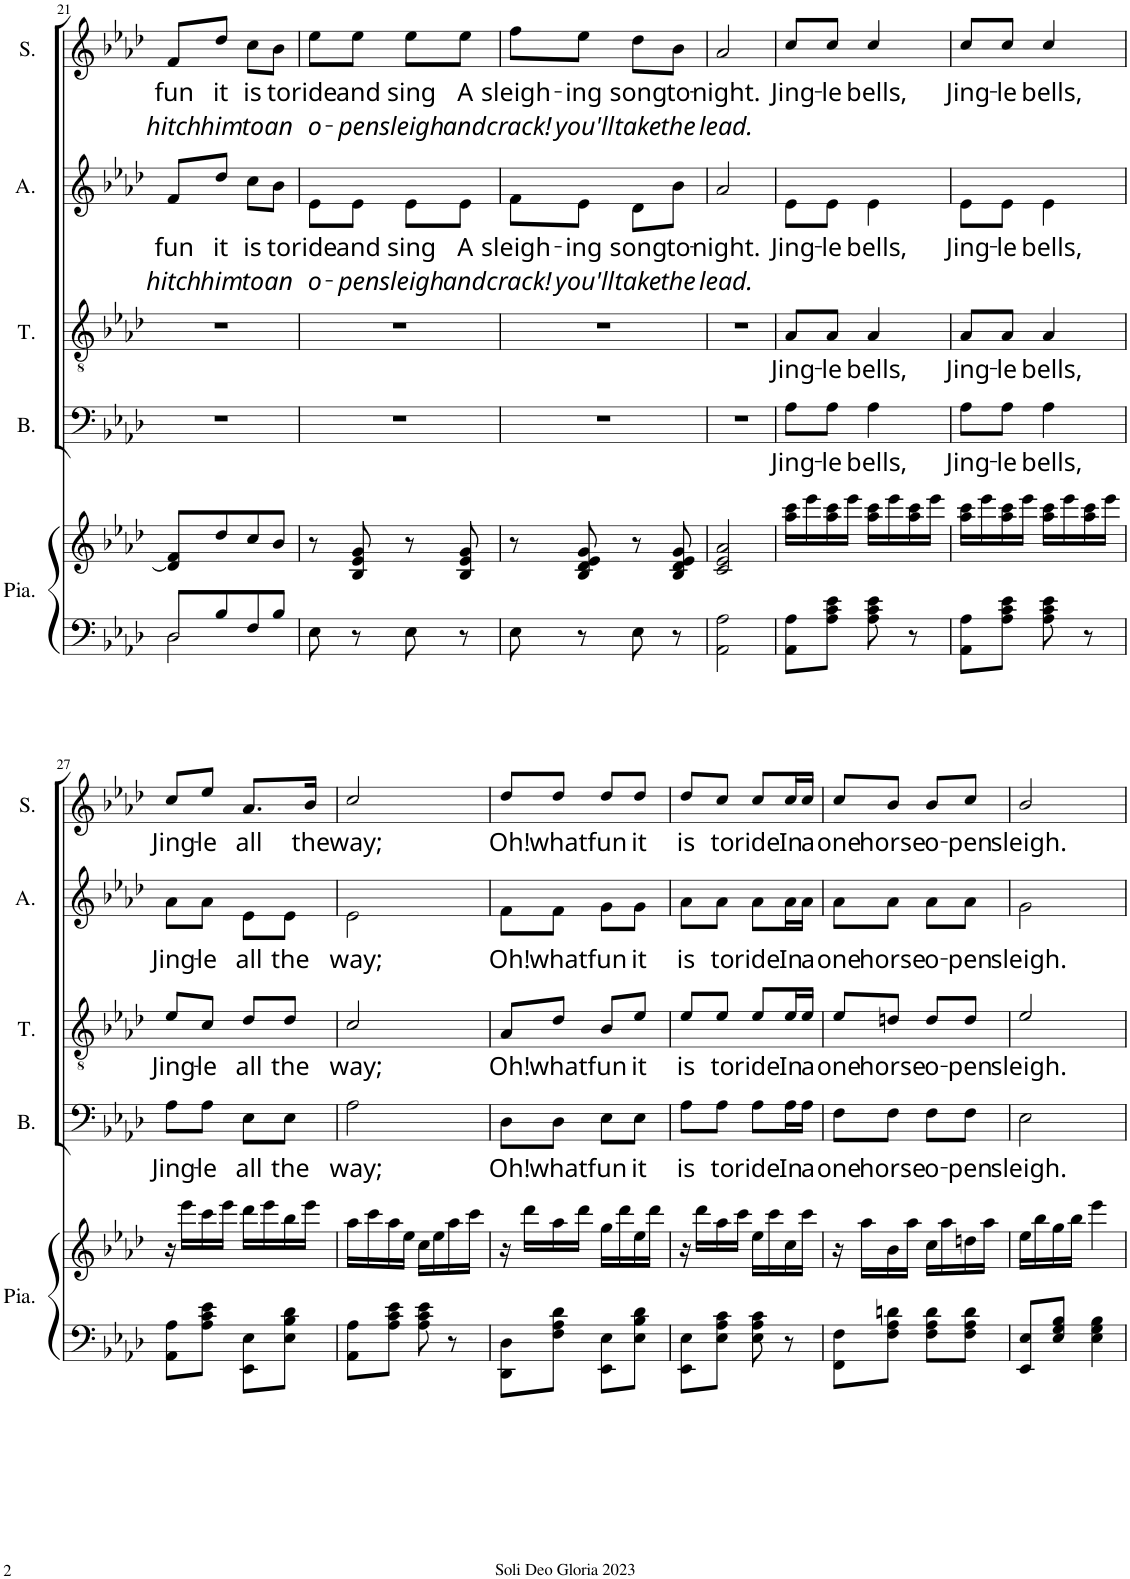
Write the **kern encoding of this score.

**kern	**kern	**kern	**text	**kern	**text	**kern	**text	**text	**kern	**text	**text
*part5	*part5	*part4	*part4	*part3	*part3	*part2	*part2	*part2	*part1	*part1	*part1
*staff6	*staff5	*staff4	*staff4	*staff3	*staff3	*staff2	*staff2	*staff2	*staff1	*staff1	*staff1
*I"Piano	*	*I"Bass	*	*I"Tenor	*	*I"Alto	*	*	*I"Soprano	*	*
*I'Pia.	*	*I'B.	*	*I'T.	*	*I'A.	*	*	*I'S.	*	*
!!LO:PB:g=z
*clefF4	*clefG2	*clefF4	*	*clefGv2	*	*clefG2	*	*	*clefG2	*	*
*k[b-e-a-d-]	*k[b-e-a-d-]	*k[b-e-a-d-]	*	*k[b-e-a-d-]	*	*k[b-e-a-d-]	*	*	*k[b-e-a-d-]	*	*
*M2/4	*M2/4	*M2/4	*	*M2/4	*	*M2/4	*	*	*M2/4	*	*
=21	=21	=21	=21	=21	=21	=21	=21	=21	=21	=21	=21
*^	*	*	*	*	*	*	*	*	*	*	*
!	!	!	!	!	!	!	!	!LO:LY:b	!LO:LY:b	!	!LO:LY:b	!LO:LY:b
8D-/L	2D-\	8d-/] 8f/L	2r	.	2r	.	8f/L	fun	hitch	8f/L	fun	hitch
!	!	!	!	!	!	!	!	!LO:LY:b	!LO:LY:b	!	!LO:LY:b	!LO:LY:b
8B-/	.	8dd-/	.	.	.	.	8dd-/J	it	him	8dd-/J	it	him
!	!	!	!	!	!	!	!	!LO:LY:b	!LO:LY:b	!	!LO:LY:b	!LO:LY:b
8F/	.	8cc/	.	.	.	.	8cc\L	is	to	8cc\L	is	to
!	!	!	!	!	!	!	!	!LO:LY:b	!LO:LY:b	!	!LO:LY:b	!LO:LY:b
8B-/J	.	8b-/J	.	.	.	.	8b-\J	to	an	8b-\J	to	an
*v	*v	*	*	*	*	*	*	*	*	*	*	*
=22	=22	=22	=22	=22	=22	=22	=22	=22	=22	=22	=22
!	!	!	!	!	!	!	!LO:LY:b	!LO:LY:b	!	!LO:LY:b	!LO:LY:b
8E-\	8r	2r	.	2r	.	8e-\L	ride	o-	8ee-\L	ride	o-
!	!	!	!	!	!	!	!LO:LY:b	!LO:LY:b	!	!LO:LY:b	!LO:LY:b
8r	8B-/ 8e-/ 8g/	.	.	.	.	8e-\J	and	-pen	8ee-\J	and	-pen
!	!	!	!	!	!	!	!LO:LY:b	!LO:LY:b	!	!LO:LY:b	!LO:LY:b
8E-\	8r	.	.	.	.	8e-\L	sing	sleigh	8ee-\L	sing	sleigh
!	!	!	!	!	!	!	!LO:LY:b	!LO:LY:b	!	!LO:LY:b	!LO:LY:b
8r	8B-/ 8e-/ 8g/	.	.	.	.	8e-\J	A	and	8ee-\J	A	and
=23	=23	=23	=23	=23	=23	=23	=23	=23	=23	=23	=23
!	!	!	!	!	!	!	!LO:LY:b	!LO:LY:b	!	!LO:LY:b	!LO:LY:b
8E-\	8r	2r	.	2r	.	8f\L	sleigh-	crack!	8ff\L	sleigh-	crack!
!	!	!	!	!	!	!	!LO:LY:b	!LO:LY:b	!	!LO:LY:b	!LO:LY:b
8r	8B-/ 8d-/ 8e-/ 8g/	.	.	.	.	8e-\J	-ing	you'll	8ee-\J	-ing	you'll
!	!	!	!	!	!	!	!LO:LY:b	!LO:LY:b	!	!LO:LY:b	!LO:LY:b
8E-\	8r	.	.	.	.	8d-\L	song	take	8dd-\L	song	take
!	!	!	!	!	!	!	!LO:LY:b	!LO:LY:b	!	!LO:LY:b	!LO:LY:b
8r	8B-/ 8d-/ 8e-/ 8g/	.	.	.	.	8b-\J	to-	the	8b-\J	to-	the
=24	=24	=24	=24	=24	=24	=24	=24	=24	=24	=24	=24
!	!	!	!	!	!	!	!LO:LY:b	!LO:LY:b	!	!LO:LY:b	!LO:LY:b
2AA-\ 2A-\	2c/ 2e-/ 2a-/	2r	.	2r	.	2a-/	-night.	lead.	2a-/	-night.	lead.
=25	=25	=25	=25	=25	=25	=25	=25	=25	=25	=25	=25
!	!	!	!LO:LY:b	!	!LO:LY:b	!	!LO:LY:b	!	!	!LO:LY:b	!
8AA-\ 8A-\L	16aa-\ 16ccc\LL	8A-\L	Jing-	8A-/L	Jing-	8e-\L	Jing-	.	8cc/L	Jing-	.
.	16eee-\	.	.	.	.	.	.	.	.	.	.
!	!	!	!LO:LY:b	!	!LO:LY:b	!	!LO:LY:b	!	!	!LO:LY:b	!
8A-\ 8c\ 8e-\J	16aa-\ 16ccc\	8A-\J	-le	8A-/J	-le	8e-\J	-le	.	8cc/J	-le	.
.	16eee-\JJ	.	.	.	.	.	.	.	.	.	.
!	!	!	!LO:LY:b	!	!LO:LY:b	!	!LO:LY:b	!	!	!LO:LY:b	!
8A-\ 8c\ 8e-\	16aa-\ 16ccc\LL	4A-\	bells,	4A-/	bells,	4e-\	bells,	.	4cc/	bells,	.
.	16eee-\	.	.	.	.	.	.	.	.	.	.
8r	16aa-\ 16ccc\	.	.	.	.	.	.	.	.	.	.
.	16eee-\JJ	.	.	.	.	.	.	.	.	.	.
=26	=26	=26	=26	=26	=26	=26	=26	=26	=26	=26	=26
!	!	!	!LO:LY:b	!	!LO:LY:b	!	!LO:LY:b	!	!	!LO:LY:b	!
8AA-\ 8A-\L	16aa-\ 16ccc\LL	8A-\L	Jing-	8A-/L	Jing-	8e-\L	Jing-	.	8cc/L	Jing-	.
.	16eee-\	.	.	.	.	.	.	.	.	.	.
!	!	!	!LO:LY:b	!	!LO:LY:b	!	!LO:LY:b	!	!	!LO:LY:b	!
8A-\ 8c\ 8e-\J	16aa-\ 16ccc\	8A-\J	-le	8A-/J	-le	8e-\J	-le	.	8cc/J	-le	.
.	16eee-\JJ	.	.	.	.	.	.	.	.	.	.
!	!	!	!LO:LY:b	!	!LO:LY:b	!	!LO:LY:b	!	!	!LO:LY:b	!
8A-\ 8c\ 8e-\	16aa-\ 16ccc\LL	4A-\	bells,	4A-/	bells,	4e-\	bells,	.	4cc/	bells,	.
.	16eee-\	.	.	.	.	.	.	.	.	.	.
8r	16aa-\ 16ccc\	.	.	.	.	.	.	.	.	.	.
.	16eee-\JJ	.	.	.	.	.	.	.	.	.	.
!!LO:LB:g=z
=27	=27	=27	=27	=27	=27	=27	=27	=27	=27	=27	=27
!	!	!	!LO:LY:b	!	!LO:LY:b	!	!LO:LY:b	!	!	!LO:LY:b	!
8AA-\ 8A-\L	16r	8A-\L	Jing-	8e-/L	Jing-	8a-\L	Jing-	.	8cc/L	Jing-	.
.	16eee-\LL	.	.	.	.	.	.	.	.	.	.
!	!	!	!LO:LY:b	!	!LO:LY:b	!	!LO:LY:b	!	!	!LO:LY:b	!
8A-\ 8c\ 8e-\J	16ccc\	8A-\J	-le	8c/J	-le	8a-\J	-le	.	8ee-/J	-le	.
.	16eee-\JJ	.	.	.	.	.	.	.	.	.	.
!	!	!	!LO:LY:b	!	!LO:LY:b	!	!LO:LY:b	!	!	!LO:LY:b	!
8EE-\ 8E-\L	16ddd-\LL	8E-\L	all	8d-/L	all	8e-\L	all	.	8.a-/L	all	.
.	16eee-\	.	.	.	.	.	.	.	.	.	.
!	!	!	!LO:LY:b	!	!LO:LY:b	!	!LO:LY:b	!	!	!	!
8E-\ 8B-\ 8d-\J	16bb-\	8E-\J	the	8d-/J	the	8e-\J	the	.	.	.	.
!	!	!	!	!	!	!	!	!	!	!LO:LY:b	!
.	16eee-\JJ	.	.	.	.	.	.	.	16b-/Jk	the	.
=28	=28	=28	=28	=28	=28	=28	=28	=28	=28	=28	=28
!	!	!	!LO:LY:b	!	!LO:LY:b	!	!LO:LY:b	!	!	!LO:LY:b	!
8AA-\ 8A-\L	16aa-\LL	2A-\	way;	2c/	way;	2e-\	way;	.	2cc/	way;	.
.	16ccc\	.	.	.	.	.	.	.	.	.	.
8A-\ 8c\ 8e-\J	16aa-\	.	.	.	.	.	.	.	.	.	.
.	16ee-\JJ	.	.	.	.	.	.	.	.	.	.
8A-\ 8c\ 8e-\	16cc\LL	.	.	.	.	.	.	.	.	.	.
.	16ee-\	.	.	.	.	.	.	.	.	.	.
8r	16aa-\	.	.	.	.	.	.	.	.	.	.
.	16ccc\JJ	.	.	.	.	.	.	.	.	.	.
=29	=29	=29	=29	=29	=29	=29	=29	=29	=29	=29	=29
!	!	!	!LO:LY:b	!	!LO:LY:b	!	!LO:LY:b	!	!	!LO:LY:b	!
8DD-\ 8D-\L	16r	8D-\L	Oh!	8A-/L	Oh!	8f\L	Oh!	.	8dd-/L	Oh!	.
.	16ddd-\LL	.	.	.	.	.	.	.	.	.	.
!	!	!	!LO:LY:b	!	!LO:LY:b	!	!LO:LY:b	!	!	!LO:LY:b	!
8F\ 8A-\ 8d-\J	16aa-\	8D-\J	what	8d-/J	what	8f\J	what	.	8dd-/J	what	.
.	16ddd-\JJ	.	.	.	.	.	.	.	.	.	.
!	!	!	!LO:LY:b	!	!LO:LY:b	!	!LO:LY:b	!	!	!LO:LY:b	!
8EE-\ 8E-\L	16gg\LL	8E-\L	fun	8B-/L	fun	8g\L	fun	.	8dd-/L	fun	.
.	16ddd-\	.	.	.	.	.	.	.	.	.	.
!	!	!	!LO:LY:b	!	!LO:LY:b	!	!LO:LY:b	!	!	!LO:LY:b	!
8E-\ 8B-\ 8d-\J	16ee-\	8E-\J	it	8e-/J	it	8g\J	it	.	8dd-/J	it	.
.	16ddd-\JJ	.	.	.	.	.	.	.	.	.	.
=30	=30	=30	=30	=30	=30	=30	=30	=30	=30	=30	=30
!	!	!	!LO:LY:b	!	!LO:LY:b	!	!LO:LY:b	!	!	!LO:LY:b	!
8EE-\ 8E-\L	16r	8A-\L	is	8e-/L	is	8a-\L	is	.	8dd-/L	is	.
.	16ddd-\LL	.	.	.	.	.	.	.	.	.	.
!	!	!	!LO:LY:b	!	!LO:LY:b	!	!LO:LY:b	!	!	!LO:LY:b	!
8E-\ 8A-\ 8c\J	16aa-\	8A-\J	to	8e-/J	to	8a-\J	to	.	8cc/J	to	.
.	16ccc\JJ	.	.	.	.	.	.	.	.	.	.
!	!	!	!LO:LY:b	!	!LO:LY:b	!	!LO:LY:b	!	!	!LO:LY:b	!
8E-\ 8A-\ 8c\	16ee-\LL	8A-\L	ride	8e-/L	ride	8a-\L	ride	.	8cc/L	ride	.
.	16ccc\	.	.	.	.	.	.	.	.	.	.
!	!	!	!LO:LY:b	!	!LO:LY:b	!	!LO:LY:b	!	!	!LO:LY:b	!
8r	16cc\	16A-\L	In	16e-/L	In	16a-\L	In	.	16cc/L	In	.
!	!	!	!LO:LY:b	!	!LO:LY:b	!	!LO:LY:b	!	!	!LO:LY:b	!
.	16ccc\JJ	16A-\JJ	a	16e-/JJ	a	16a-\JJ	a	.	16cc/JJ	a	.
=31	=31	=31	=31	=31	=31	=31	=31	=31	=31	=31	=31
!	!	!	!LO:LY:b	!	!LO:LY:b	!	!LO:LY:b	!	!	!LO:LY:b	!
8FF\ 8F\L	16r	8F\L	one	8e-/L	one	8a-\L	one	.	8cc/L	one	.
.	16aa-\LL	.	.	.	.	.	.	.	.	.	.
!	!	!	!LO:LY:b	!	!LO:LY:b	!	!LO:LY:b	!	!	!LO:LY:b	!
8F\ 8A-\ 8dn\J	16b-\	8F\J	horse	8dn/J	horse	8a-\J	horse	.	8b-/J	horse	.
.	16aa-\JJ	.	.	.	.	.	.	.	.	.	.
!	!	!	!LO:LY:b	!	!LO:LY:b	!	!LO:LY:b	!	!	!LO:LY:b	!
8F\ 8A-\ 8d\L	16cc\LL	8F\L	o-	8d/L	o-	8a-\L	o-	.	8b-/L	o-	.
.	16aa-\	.	.	.	.	.	.	.	.	.	.
!	!	!	!LO:LY:b	!	!LO:LY:b	!	!LO:LY:b	!	!	!LO:LY:b	!
8F\ 8A-\ 8d\J	16ddn\	8F\J	-pen	8d/J	-pen	8a-\J	-pen	.	8cc/J	-pen	.
.	16aa-\JJ	.	.	.	.	.	.	.	.	.	.
=32	=32	=32	=32	=32	=32	=32	=32	=32	=32	=32	=32
!	!	!	!LO:LY:b	!	!LO:LY:b	!	!LO:LY:b	!	!	!LO:LY:b	!
8EE-/ 8E-/L	16ee-\LL	2E-\	sleigh.	2e-/	sleigh.	2g\	sleigh.	.	2b-/	sleigh.	.
.	16bb-\	.	.	.	.	.	.	.	.	.	.
8E-/ 8G/ 8B-/J	16gg\	.	.	.	.	.	.	.	.	.	.
.	16bb-\JJ	.	.	.	.	.	.	.	.	.	.
4E-\ 4G\ 4B-\	4eee-\	.	.	.	.	.	.	.	.	.	.
=	=	=	=	=	=	=	=	=	=	=	=
*-	*-	*-	*-	*-	*-	*-	*-	*-	*-	*-	*-
